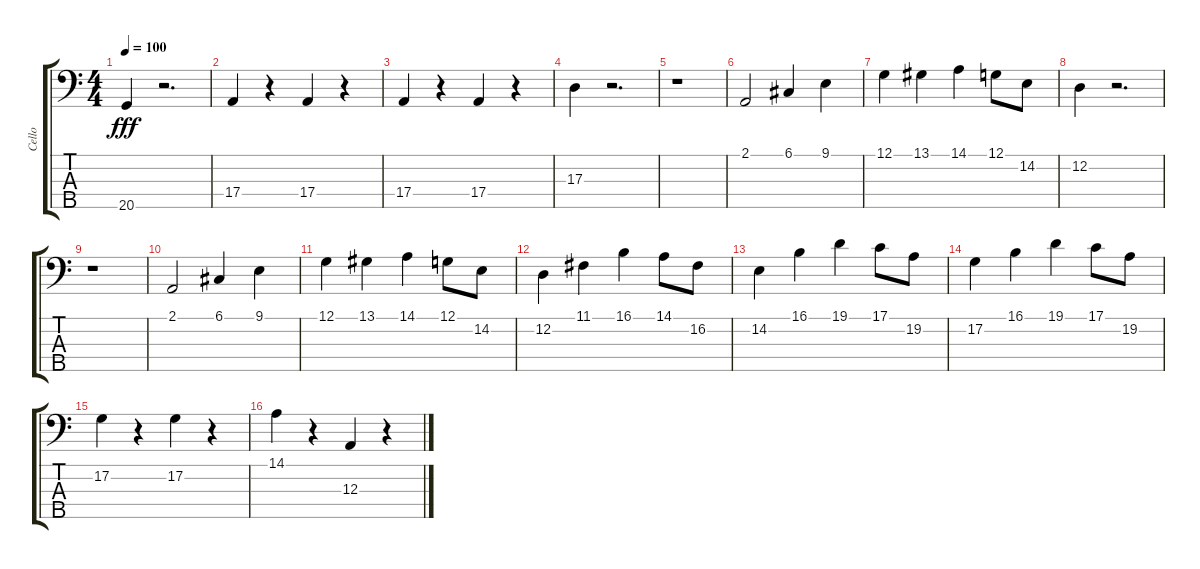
\track ("Cello" "Cello") {instrument stringensemble1}
\staff {score tabs}
\tuning (G2 D2 A1 E1 B0) {hide}
\ts (4 4)
\tempo 100
\clef f4
\ks c
20.5.4{dy fff} r.2{d} |
17.4.4 r.4 17.4.4 r.4 |
17.4.4 r.4 17.4.4 r.4 |
17.3.4 r.2{d} |
r.1 |
2.1.2 6.1.4 9.1.4 |
12.1.4 13.1.4 14.1.4 12.1.8 14.2.8 |
12.2.4 r.2{d} |
r.1 |
2.1.2 6.1.4 9.1.4 |
12.1.4 13.1.4 14.1.4 12.1.8 14.2.8 |
12.2.4 11.1.4 16.1.4 14.1.8 16.2.8 |
14.2.4 16.1.4 19.1.4 17.1.8 19.2.8 |
17.2.4 16.1.4 19.1.4 17.1.8 19.2.8 |
17.2.4 r.4 17.2.4 r.4 |
14.1.4 r.4 12.3.4 r.4
